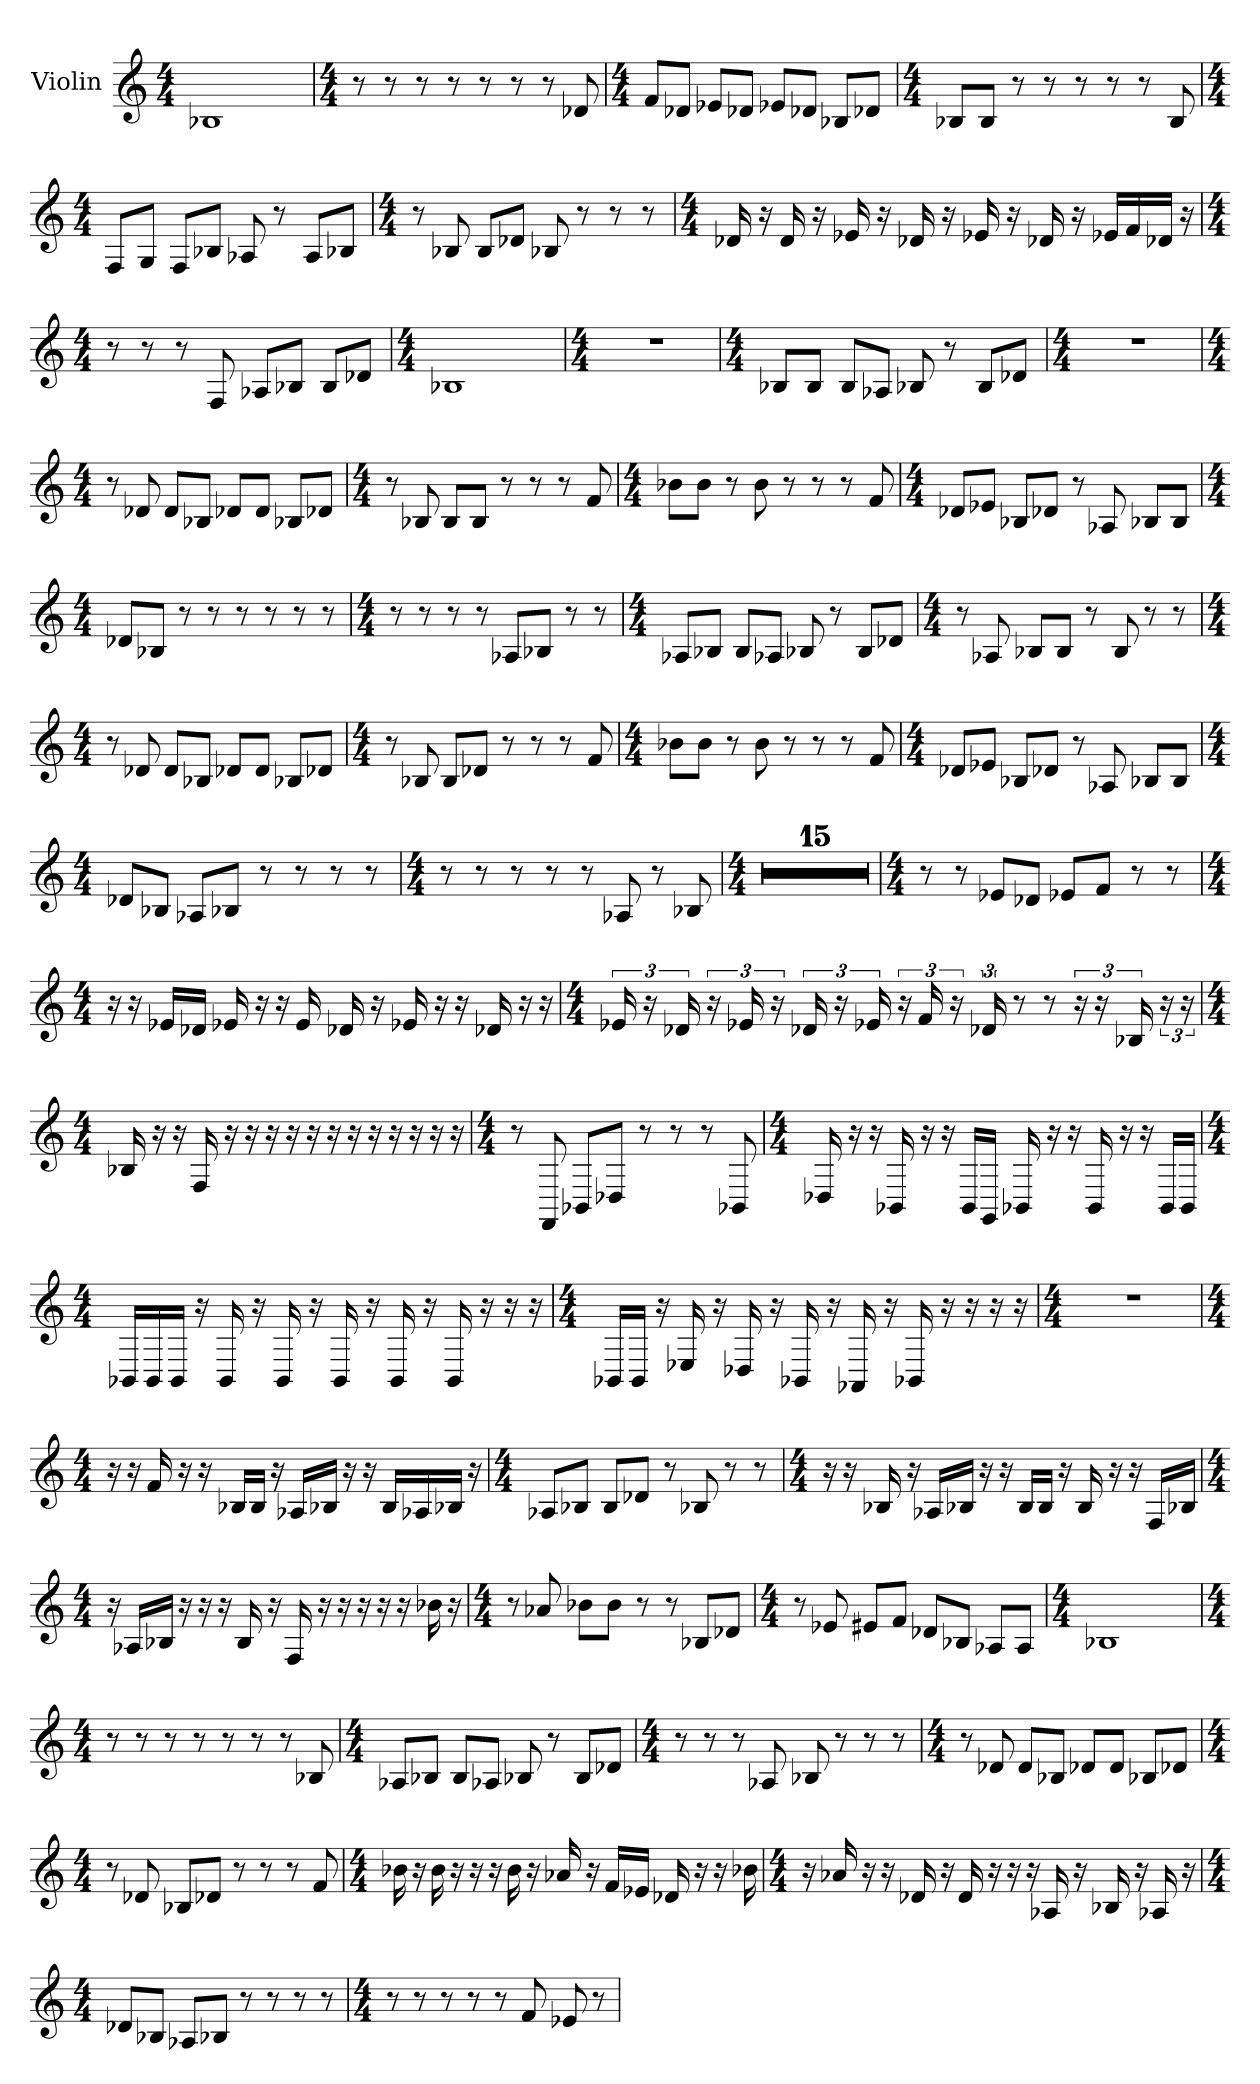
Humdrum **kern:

**kern
*part1
*staff1
*I"Violin
*I'Vln
*M4/4
=
1B-X
=
*M4/4
8r
8r
8r
8r
8r
8r
8r
8d-X
=
*M4/4
8fL
8d-XJ
8e-XL
8d-XJ
8e-XL
8d-XJ
8B-XL
8d-XJ
=
*M4/4
8B-XL
8B-J
8r
8r
8r
8r
8r
8B-
=
*M4/4
8FL
8GJ
8FL
8B-XJ
8A-X
8r
8A-L
8B-XJ
=
*M4/4
8r
8B-X
8B-L
8d-XJ
8B-X
8r
8r
8r
=
*M4/4
16d-X
16r
16d-
16r
16e-X
16r
16d-X
16r
16e-X
16r
16d-X
16r
16e-XLL
16f
16d-XJJ
16r
=
*M4/4
8r
8r
8r
8F
8A-XL
8B-XJ
8B-L
8d-XJ
=
*M4/4
1B-X
=
*M4/4
1r
=
*M4/4
8B-XL
8B-J
8B-L
8A-XJ
8B-X
8r
8B-L
8d-XJ
=
*M4/4
1r
=
*M4/4
8r
8d-X
8d-L
8B-XJ
8d-XL
8d-J
8B-XL
8d-XJ
=
*M4/4
8r
8B-X
8B-L
8B-J
8r
8r
8r
8f
=
*M4/4
8b-XL
8b-J
8r
8b-
8r
8r
8r
8f
=
*M4/4
8d-XL
8e-XJ
8B-XL
8d-XJ
8r
8A-X
8B-XL
8B-J
=
*M4/4
8d-XL
8B-XJ
8r
8r
8r
8r
8r
8r
=
*M4/4
8r
8r
8r
8r
8A-XL
8B-XJ
8r
8r
=
*M4/4
8A-XL
8B-XJ
8B-L
8A-XJ
8B-X
8r
8B-L
8d-XJ
=
*M4/4
8r
8A-X
8B-XL
8B-J
8r
8B-
8r
8r
=
*M4/4
8r
8d-X
8d-L
8B-XJ
8d-XL
8d-J
8B-XL
8d-XJ
=
*M4/4
8r
8B-X
8B-L
8d-XJ
8r
8r
8r
8f
=
*M4/4
8b-XL
8b-J
8r
8b-
8r
8r
8r
8f
=
*M4/4
8d-XL
8e-XJ
8B-XL
8d-XJ
8r
8A-X
8B-XL
8B-J
=
*M4/4
8d-XL
8B-XJ
8A-XL
8B-XJ
8r
8r
8r
8r
=
*M4/4
8r
8r
8r
8r
8r
8A-X
8r
8B-X
=
*M4/4
1r
=
*M4/4
1r
=
*M4/4
1r
=
*M4/4
1r
=
*M4/4
1r
=
*M4/4
1r
=
*M4/4
1r
=
*M4/4
1r
=
*M4/4
1r
=
*M4/4
1r
=
*M4/4
1r
=
*M4/4
1r
=
*M4/4
1r
=
*M4/4
1r
=
*M4/4
1r
=
*M4/4
8r
8r
8e-XL
8d-XJ
8e-XL
8fJ
8r
8r
=
*M4/4
16r
16r
16e-XLL
16d-XJJ
16e-X
16r
16r
16e-
16d-X
16r
16e-X
16r
16r
16d-X
16r
16r
=
*M4/4
24e-X
24r
24d-X
24r
24e-X
24r
24d-X
24r
24e-X
24r
24f
24r
24d-X
8r
8r
24r
24r
24B-X
24r
24r
=
*M4/4
16B-X
16r
16r
16F
16r
16r
16r
16r
16r
16r
16r
16r
16r
16r
16r
16r
=
*M4/4
8r
8FF
8BB-XL
8D-XJ
8r
8r
8r
8BB-X
=
*M4/4
16D-X
16r
16r
16BB-X
16r
16r
16BB-LL
16GGJJ
16BB-X
16r
16r
16BB-
16r
16r
16BB-LL
16BB-JJ
=
*M4/4
16BB-XLL
16BB-
16BB-JJ
16r
16BB-
16r
16BB-
16r
16BB-
16r
16BB-
16r
16BB-
16r
16r
16r
=
*M4/4
16BB-XLL
16BB-JJ
16r
16E-X
16r
16D-X
16r
16BB-X
16r
16AA-X
16r
16BB-X
16r
16r
16r
16r
=
*M4/4
1r
=
*M4/4
16r
16r
16f
16r
16r
16B-XLL
16B-JJ
16r
16A-XLL
16B-XJJ
16r
16r
16B-LL
16A-X
16B-XJJ
16r
=
*M4/4
8A-XL
8B-XJ
8B-L
8d-XJ
8r
8B-X
8r
8r
=
*M4/4
16r
16r
16B-X
16r
16A-XLL
16B-XJJ
16r
16r
16B-LL
16B-JJ
16r
16B-
16r
16r
16FLL
16B-XJJ
=
*M4/4
16r
16A-XLL
16B-XJJ
16r
16r
16r
16B-
16r
16F
16r
16r
16r
16r
16r
16b-X
16r
=
*M4/4
8r
8a-X
8b-XL
8b-J
8r
8r
8B-XL
8d-XJ
=
*M4/4
8r
8e-X
8e#XL
8fJ
8d-XL
8B-XJ
8A-XL
8A-J
=
*M4/4
1B-X
=
*M4/4
8r
8r
8r
8r
8r
8r
8r
8B-X
=
*M4/4
8A-XL
8B-XJ
8B-L
8A-XJ
8B-X
8r
8B-L
8d-XJ
=
*M4/4
8r
8r
8r
8A-X
8B-X
8r
8r
8r
=
*M4/4
8r
8d-X
8d-L
8B-XJ
8d-XL
8d-J
8B-XL
8d-XJ
=
*M4/4
8r
8d-X
8B-XL
8d-XJ
8r
8r
8r
8f
=
*M4/4
16b-X
16r
16b-
16r
16r
16r
16b-
16r
16a-X
16r
16fLL
16e-XJJ
16d-X
16r
16r
16b-X
=
*M4/4
16r
16a-X
16r
16r
16d-X
16r
16d-
16r
16r
16r
16A-X
16r
16B-X
16r
16A-X
16r
=
*M4/4
8d-XL
8B-XJ
8A-XL
8B-XJ
8r
8r
8r
8r
=
*M4/4
8r
8r
8r
8r
8r
8f
8e-X
8r
=
*-
